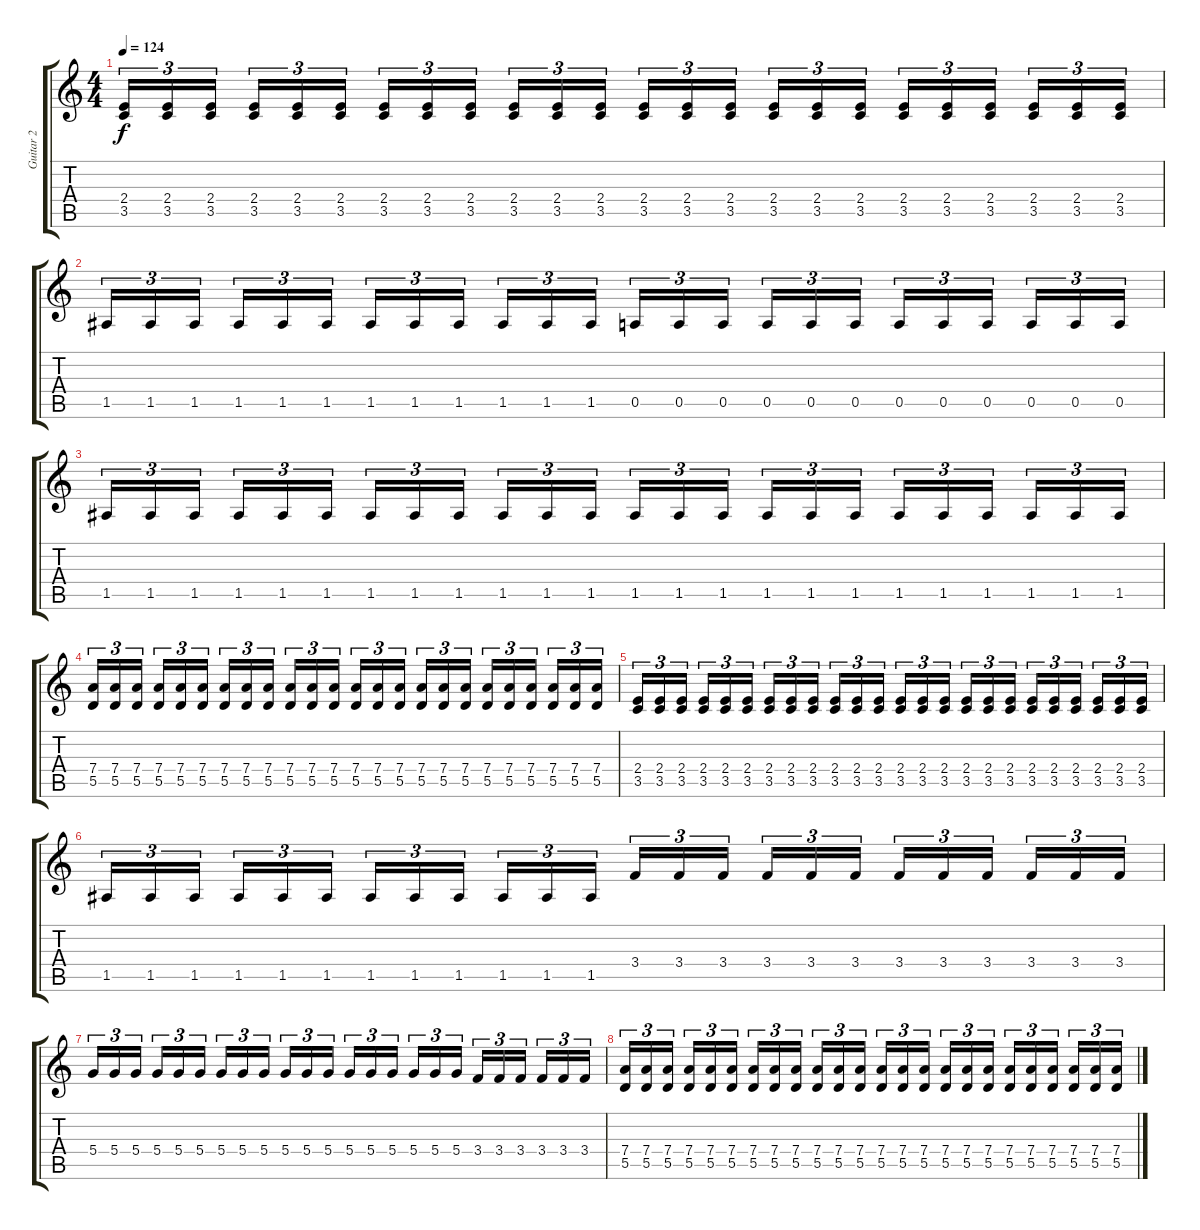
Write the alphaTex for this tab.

\track ("Guitar 2" "Guitar 2") {instrument distortionguitar}
\staff {score tabs}
\tuning (E4 B3 G3 D3 A2 D2) {hide}
\ts (4 4)
\tempo 124
\clef g2
\ks c
(2.4 3.5).16{tu (3 2) dy f} (2.4 3.5).16{tu (3 2)} (2.4 3.5).16{tu (3 2)} (2.4 3.5).16{tu (3 2)} (2.4 3.5).16{tu (3 2)} (2.4 3.5).16{tu (3 2)} (2.4 3.5).16{tu (3 2)} (2.4 3.5).16{tu (3 2)} (2.4 3.5).16{tu (3 2)} (2.4 3.5).16{tu (3 2)} (2.4 3.5).16{tu (3 2)} (2.4 3.5).16{tu (3 2)} (2.4 3.5).16{tu (3 2)} (2.4 3.5).16{tu (3 2)} (2.4 3.5).16{tu (3 2)} (2.4 3.5).16{tu (3 2)} (2.4 3.5).16{tu (3 2)} (2.4 3.5).16{tu (3 2)} (2.4 3.5).16{tu (3 2)} (2.4 3.5).16{tu (3 2)} (2.4 3.5).16{tu (3 2)} (2.4 3.5).16{tu (3 2)} (2.4 3.5).16{tu (3 2)} (2.4 3.5).16{tu (3 2)} |
1.5.16{tu (3 2)} 1.5.16{tu (3 2)} 1.5.16{tu (3 2)} 1.5.16{tu (3 2)} 1.5.16{tu (3 2)} 1.5.16{tu (3 2)} 1.5.16{tu (3 2)} 1.5.16{tu (3 2)} 1.5.16{tu (3 2)} 1.5.16{tu (3 2)} 1.5.16{tu (3 2)} 1.5.16{tu (3 2)} 0.5.16{tu (3 2)} 0.5.16{tu (3 2)} 0.5.16{tu (3 2)} 0.5.16{tu (3 2)} 0.5.16{tu (3 2)} 0.5.16{tu (3 2)} 0.5.16{tu (3 2)} 0.5.16{tu (3 2)} 0.5.16{tu (3 2)} 0.5.16{tu (3 2)} 0.5.16{tu (3 2)} 0.5.16{tu (3 2)} |
1.5.16{tu (3 2)} 1.5.16{tu (3 2)} 1.5.16{tu (3 2)} 1.5.16{tu (3 2)} 1.5.16{tu (3 2)} 1.5.16{tu (3 2)} 1.5.16{tu (3 2)} 1.5.16{tu (3 2)} 1.5.16{tu (3 2)} 1.5.16{tu (3 2)} 1.5.16{tu (3 2)} 1.5.16{tu (3 2)} 1.5.16{tu (3 2)} 1.5.16{tu (3 2)} 1.5.16{tu (3 2)} 1.5.16{tu (3 2)} 1.5.16{tu (3 2)} 1.5.16{tu (3 2)} 1.5.16{tu (3 2)} 1.5.16{tu (3 2)} 1.5.16{tu (3 2)} 1.5.16{tu (3 2)} 1.5.16{tu (3 2)} 1.5.16{tu (3 2)} |
(7.4 5.5).16{tu (3 2)} (7.4 5.5).16{tu (3 2)} (7.4 5.5).16{tu (3 2)} (7.4 5.5).16{tu (3 2)} (7.4 5.5).16{tu (3 2)} (7.4 5.5).16{tu (3 2)} (7.4 5.5).16{tu (3 2)} (7.4 5.5).16{tu (3 2)} (7.4 5.5).16{tu (3 2)} (7.4 5.5).16{tu (3 2)} (7.4 5.5).16{tu (3 2)} (7.4 5.5).16{tu (3 2)} (7.4 5.5).16{tu (3 2)} (7.4 5.5).16{tu (3 2)} (7.4 5.5).16{tu (3 2)} (7.4 5.5).16{tu (3 2)} (7.4 5.5).16{tu (3 2)} (7.4 5.5).16{tu (3 2)} (7.4 5.5).16{tu (3 2)} (7.4 5.5).16{tu (3 2)} (7.4 5.5).16{tu (3 2)} (7.4 5.5).16{tu (3 2)} (7.4 5.5).16{tu (3 2)} (7.4 5.5).16{tu (3 2)} |
(2.4 3.5).16{tu (3 2)} (2.4 3.5).16{tu (3 2)} (2.4 3.5).16{tu (3 2)} (2.4 3.5).16{tu (3 2)} (2.4 3.5).16{tu (3 2)} (2.4 3.5).16{tu (3 2)} (2.4 3.5).16{tu (3 2)} (2.4 3.5).16{tu (3 2)} (2.4 3.5).16{tu (3 2)} (2.4 3.5).16{tu (3 2)} (2.4 3.5).16{tu (3 2)} (2.4 3.5).16{tu (3 2)} (2.4 3.5).16{tu (3 2)} (2.4 3.5).16{tu (3 2)} (2.4 3.5).16{tu (3 2)} (2.4 3.5).16{tu (3 2)} (2.4 3.5).16{tu (3 2)} (2.4 3.5).16{tu (3 2)} (2.4 3.5).16{tu (3 2)} (2.4 3.5).16{tu (3 2)} (2.4 3.5).16{tu (3 2)} (2.4 3.5).16{tu (3 2)} (2.4 3.5).16{tu (3 2)} (2.4 3.5).16{tu (3 2)} |
1.5.16{tu (3 2)} 1.5.16{tu (3 2)} 1.5.16{tu (3 2)} 1.5.16{tu (3 2)} 1.5.16{tu (3 2)} 1.5.16{tu (3 2)} 1.5.16{tu (3 2)} 1.5.16{tu (3 2)} 1.5.16{tu (3 2)} 1.5.16{tu (3 2)} 1.5.16{tu (3 2)} 1.5.16{tu (3 2)} 3.4.16{tu (3 2)} 3.4.16{tu (3 2)} 3.4.16{tu (3 2)} 3.4.16{tu (3 2)} 3.4.16{tu (3 2)} 3.4.16{tu (3 2)} 3.4.16{tu (3 2)} 3.4.16{tu (3 2)} 3.4.16{tu (3 2)} 3.4.16{tu (3 2)} 3.4.16{tu (3 2)} 3.4.16{tu (3 2)} |
5.4.16{tu (3 2)} 5.4.16{tu (3 2)} 5.4.16{tu (3 2)} 5.4.16{tu (3 2)} 5.4.16{tu (3 2)} 5.4.16{tu (3 2)} 5.4.16{tu (3 2)} 5.4.16{tu (3 2)} 5.4.16{tu (3 2)} 5.4.16{tu (3 2)} 5.4.16{tu (3 2)} 5.4.16{tu (3 2)} 5.4.16{tu (3 2)} 5.4.16{tu (3 2)} 5.4.16{tu (3 2)} 5.4.16{tu (3 2)} 5.4.16{tu (3 2)} 5.4.16{tu (3 2)} 3.4.16{tu (3 2)} 3.4.16{tu (3 2)} 3.4.16{tu (3 2)} 3.4.16{tu (3 2)} 3.4.16{tu (3 2)} 3.4.16{tu (3 2)} |
(7.4 5.5).16{tu (3 2)} (7.4 5.5).16{tu (3 2)} (7.4 5.5).16{tu (3 2)} (7.4 5.5).16{tu (3 2)} (7.4 5.5).16{tu (3 2)} (7.4 5.5).16{tu (3 2)} (7.4 5.5).16{tu (3 2)} (7.4 5.5).16{tu (3 2)} (7.4 5.5).16{tu (3 2)} (7.4 5.5).16{tu (3 2)} (7.4 5.5).16{tu (3 2)} (7.4 5.5).16{tu (3 2)} (7.4 5.5).16{tu (3 2)} (7.4 5.5).16{tu (3 2)} (7.4 5.5).16{tu (3 2)} (7.4 5.5).16{tu (3 2)} (7.4 5.5).16{tu (3 2)} (7.4 5.5).16{tu (3 2)} (7.4 5.5).16{tu (3 2)} (7.4 5.5).16{tu (3 2)} (7.4 5.5).16{tu (3 2)} (7.4 5.5).16{tu (3 2)} (7.4 5.5).16{tu (3 2)} (7.4 5.5).16{tu (3 2)}
